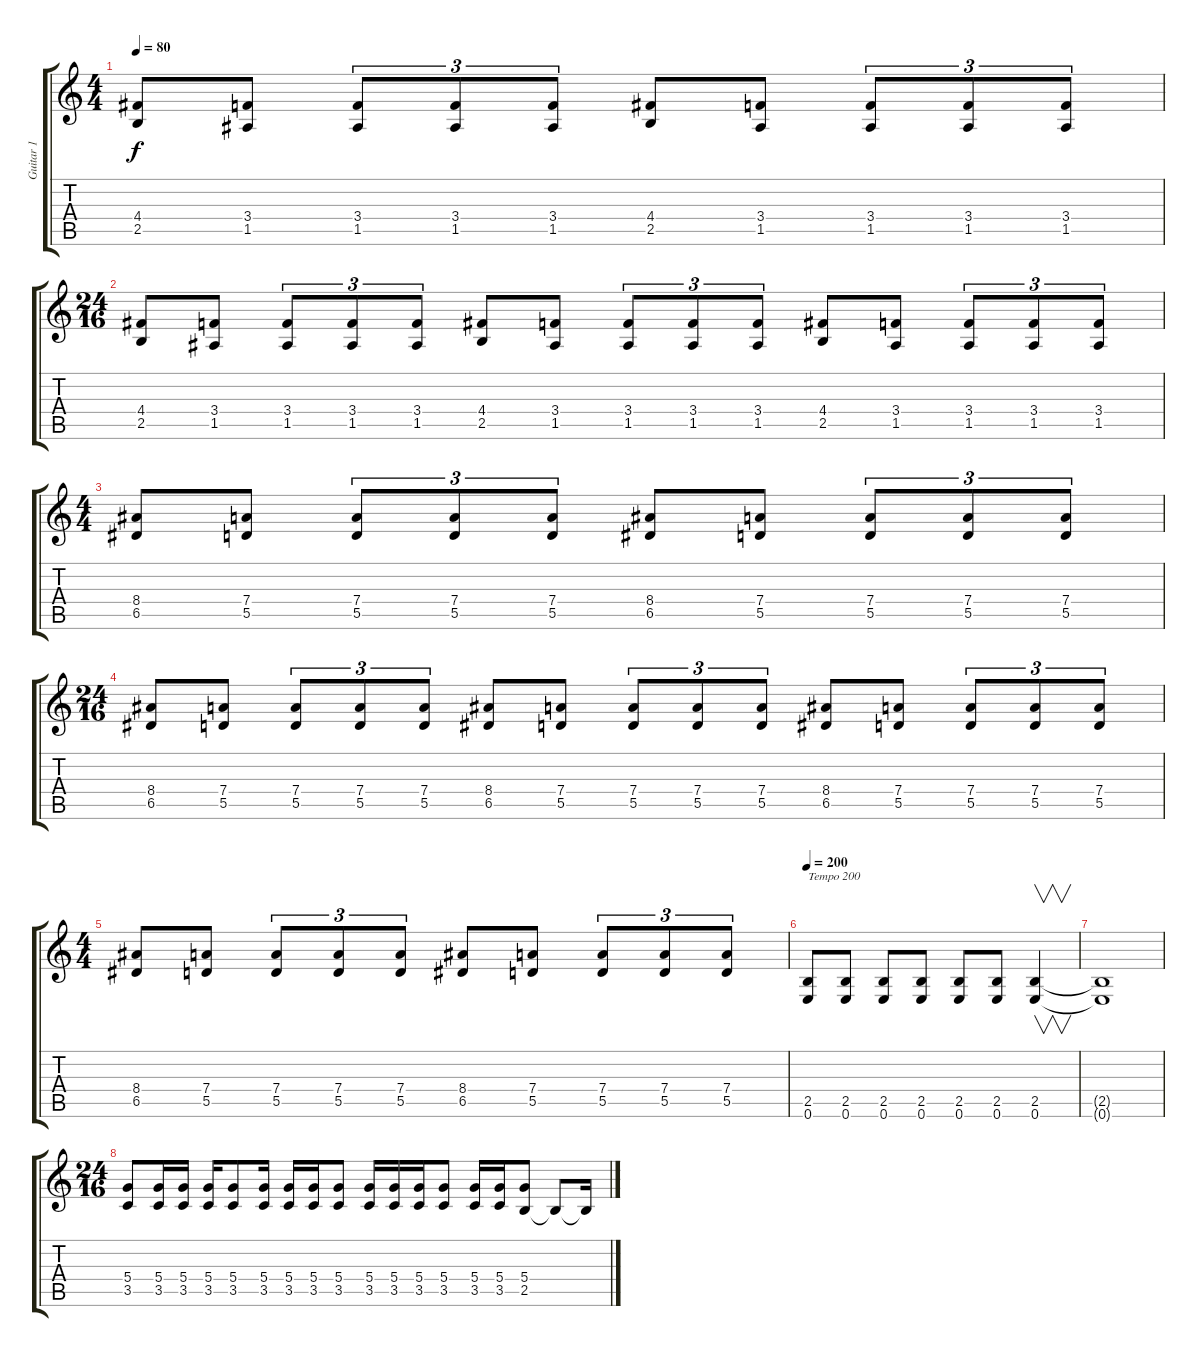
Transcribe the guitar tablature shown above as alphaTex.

\track ("Guitar 1" "Guitar 1") {instrument distortionguitar}
\staff {score tabs}
\tuning (E4 B3 G3 D3 A2 E2) {hide}
\ts (4 4)
\tempo 80
\clef g2
\ks c
(4.4 2.5).8{dy f} (3.4 1.5).8 (3.4 1.5).8{tu (3 2)} (3.4 1.5).8{tu (3 2)} (3.4 1.5).8{tu (3 2)} (4.4 2.5).8 (3.4 1.5).8 (3.4 1.5).8{tu (3 2)} (3.4 1.5).8{tu (3 2)} (3.4 1.5).8{tu (3 2)} |
\ts (24 16)
(4.4 2.5).8 (3.4 1.5).8 (3.4 1.5).8{tu (3 2)} (3.4 1.5).8{tu (3 2)} (3.4 1.5).8{tu (3 2)} (4.4 2.5).8 (3.4 1.5).8 (3.4 1.5).8{tu (3 2)} (3.4 1.5).8{tu (3 2)} (3.4 1.5).8{tu (3 2)} (4.4 2.5).8 (3.4 1.5).8 (3.4 1.5).8{tu (3 2)} (3.4 1.5).8{tu (3 2)} (3.4 1.5).8{tu (3 2)} |
\ts (4 4)
(8.4 6.5).8 (7.4 5.5).8 (7.4 5.5).8{tu (3 2)} (7.4 5.5).8{tu (3 2)} (7.4 5.5).8{tu (3 2)} (8.4 6.5).8 (7.4 5.5).8 (7.4 5.5).8{tu (3 2)} (7.4 5.5).8{tu (3 2)} (7.4 5.5).8{tu (3 2)} |
\ts (24 16)
(8.4 6.5).8 (7.4 5.5).8 (7.4 5.5).8{tu (3 2)} (7.4 5.5).8{tu (3 2)} (7.4 5.5).8{tu (3 2)} (8.4 6.5).8 (7.4 5.5).8 (7.4 5.5).8{tu (3 2)} (7.4 5.5).8{tu (3 2)} (7.4 5.5).8{tu (3 2)} (8.4 6.5).8 (7.4 5.5).8 (7.4 5.5).8{tu (3 2)} (7.4 5.5).8{tu (3 2)} (7.4 5.5).8{tu (3 2)} |
\ts (4 4)
(8.4 6.5).8 (7.4 5.5).8 (7.4 5.5).8{tu (3 2)} (7.4 5.5).8{tu (3 2)} (7.4 5.5).8{tu (3 2)} (8.4 6.5).8 (7.4 5.5).8 (7.4 5.5).8{tu (3 2)} (7.4 5.5).8{tu (3 2)} (7.4 5.5).8{tu (3 2)} |
\tempo 200
(2.5 0.6).8{txt "Tempo 200"} (2.5 0.6).8 (2.5 0.6).8 (2.5 0.6).8 (2.5 0.6).8 (2.5 0.6).8 (2.5 0.6).4{v} |
(2.5{t} 0.6{t}).1 |
\ts (24 16)
(5.4 3.5).8 (5.4 3.5).16 (5.4 3.5).16 (5.4 3.5).16 (5.4 3.5).8 (5.4 3.5).16 (5.4 3.5).16 (5.4 3.5).16 (5.4 3.5).8 (5.4 3.5).16 (5.4 3.5).16 (5.4 3.5).16 (5.4 3.5).8 (5.4 3.5).16 (5.4 3.5).16 (5.4 2.5).8 2.5{t}.8 2.5{t}.16
